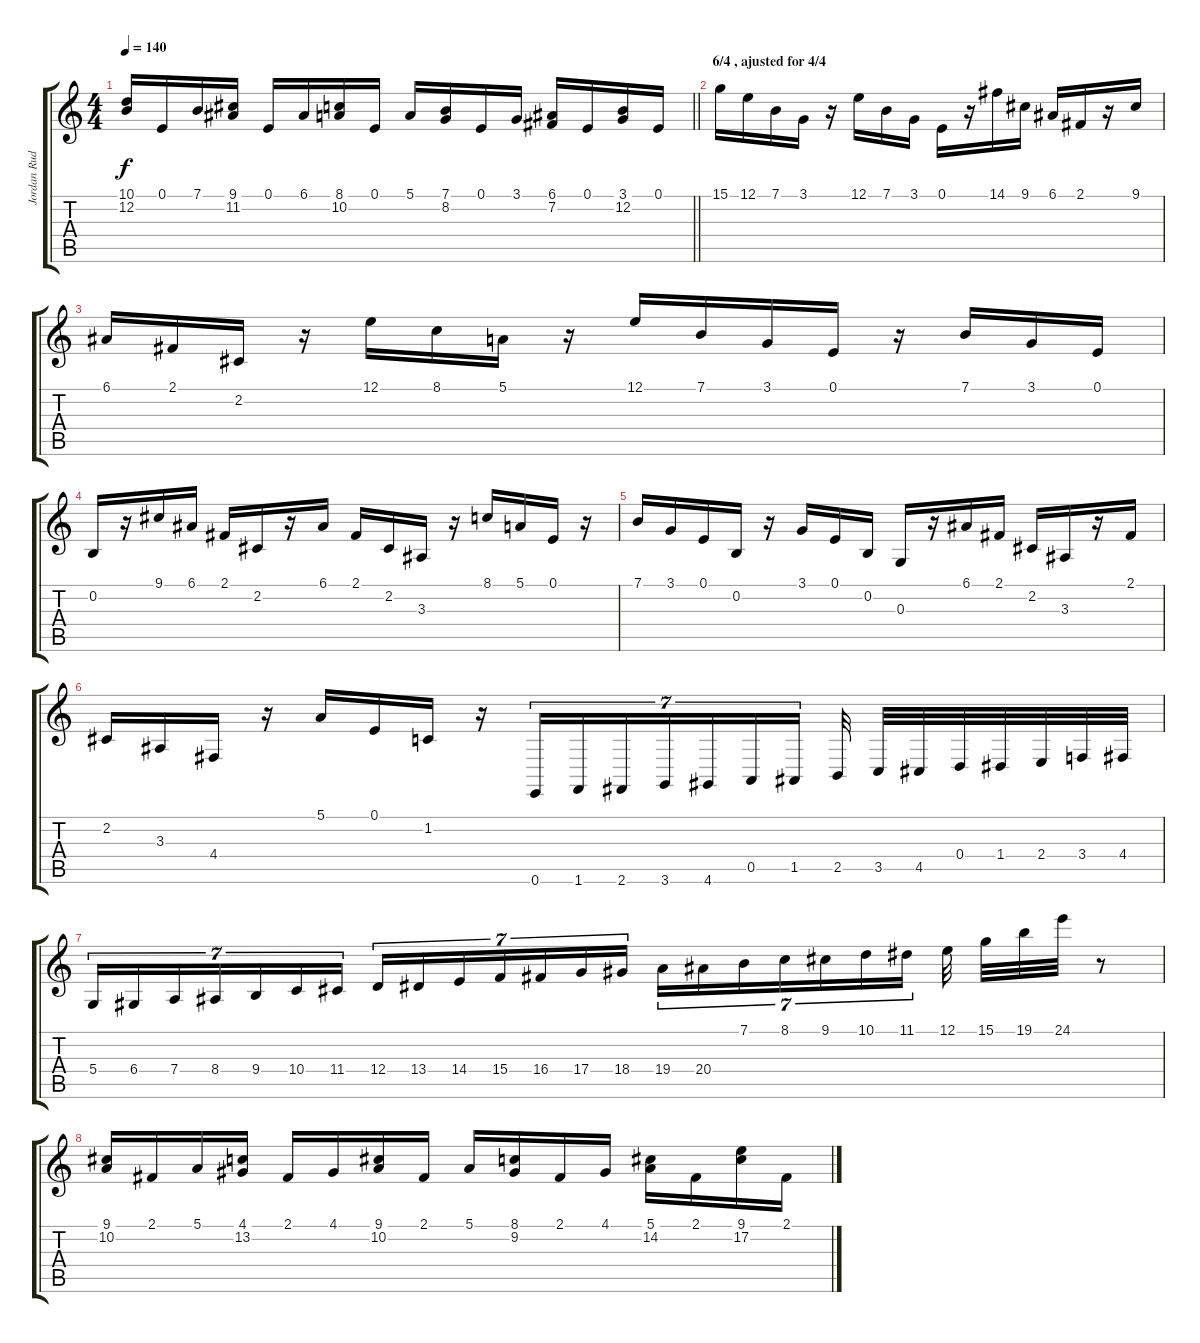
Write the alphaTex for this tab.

\track ("Jordan Rudess - Right Hand" "Jordan Rud") {instrument acousticgrandpiano}
\staff {score tabs}
\tuning (E4 B3 G3 D3 A2 E2) {hide}
\ts (4 4)
\tempo 140
\clef g2
\barLineRight lightlight
\ks c
(10.1 12.2).16{dy f} 0.1.16 7.1.16 (9.1 11.2).16 0.1.16 6.1.16 (8.1 10.2).16 0.1.16 5.1.16 (7.1 8.2).16 0.1.16 3.1.16 (6.1 7.2).16 0.1.16 (3.1 12.2).16 0.1.16 |
\section ("" "6/4 , ajusted for 4/4")
15.1.16 12.1.16 7.1.16 3.1.16 r.16 12.1.16 7.1.16 3.1.16 0.1.16 r.16 14.1.16 9.1.16 6.1.16 2.1.16 r.16 9.1.16 |
6.1.16 2.1.16 2.2.16 r.16 12.1.16 8.1.16 5.1.16 r.16 12.1.16 7.1.16 3.1.16 0.1.16 r.16 7.1.16 3.1.16 0.1.16 |
0.2.16 r.16 9.1.16 6.1.16 2.1.16 2.2.16 r.16 6.1.16 2.1.16 2.2.16 3.3.16 r.16 8.1.16 5.1.16 0.1.16 r.16 |
7.1.16 3.1.16 0.1.16 0.2.16 r.16 3.1.16 0.1.16 0.2.16 0.3.16 r.16 6.1.16 2.1.16 2.2.16 3.3.16 r.16 2.1.16 |
2.2.16 3.3.16 4.4.16 r.16 5.1.16 0.1.16 1.2.16 r.16 0.6.16{tu (7 4)} 1.6.16{tu (7 4)} 2.6.16{tu (7 4)} 3.6.16{tu (7 4)} 4.6.16{tu (7 4)} 0.5.16{tu (7 4)} 1.5.16{tu (7 4)} 2.5.32 3.5.32 4.5.32 0.4.32 1.4.32 2.4.32 3.4.32 4.4.32 |
5.4.16{tu (7 4)} 6.4.16{tu (7 4)} 7.4.16{tu (7 4)} 8.4.16{tu (7 4)} 9.4.16{tu (7 4)} 10.4.16{tu (7 4)} 11.4.16{tu (7 4)} 12.4.16{tu (7 4)} 13.4.16{tu (7 4)} 14.4.16{tu (7 4)} 15.4.16{tu (7 4)} 16.4.16{tu (7 4)} 17.4.16{tu (7 4)} 18.4.16{tu (7 4)} 19.4.16{tu (7 4)} 20.4.16{tu (7 4)} 7.1.16{tu (7 4)} 8.1.16{tu (7 4)} 9.1.16{tu (7 4)} 10.1.16{tu (7 4)} 11.1.16{tu (7 4)} 12.1.32 15.1.32 19.1.32 24.1.32 r.8 |
(9.1 10.2).16 2.1.16 5.1.16 (4.1 13.2).16 2.1.16 4.1.16 (9.1 10.2).16 2.1.16 5.1.16 (8.1 9.2).16 2.1.16 4.1.16 (5.1 14.2).16 2.1.16 (9.1 17.2).16 2.1.16
